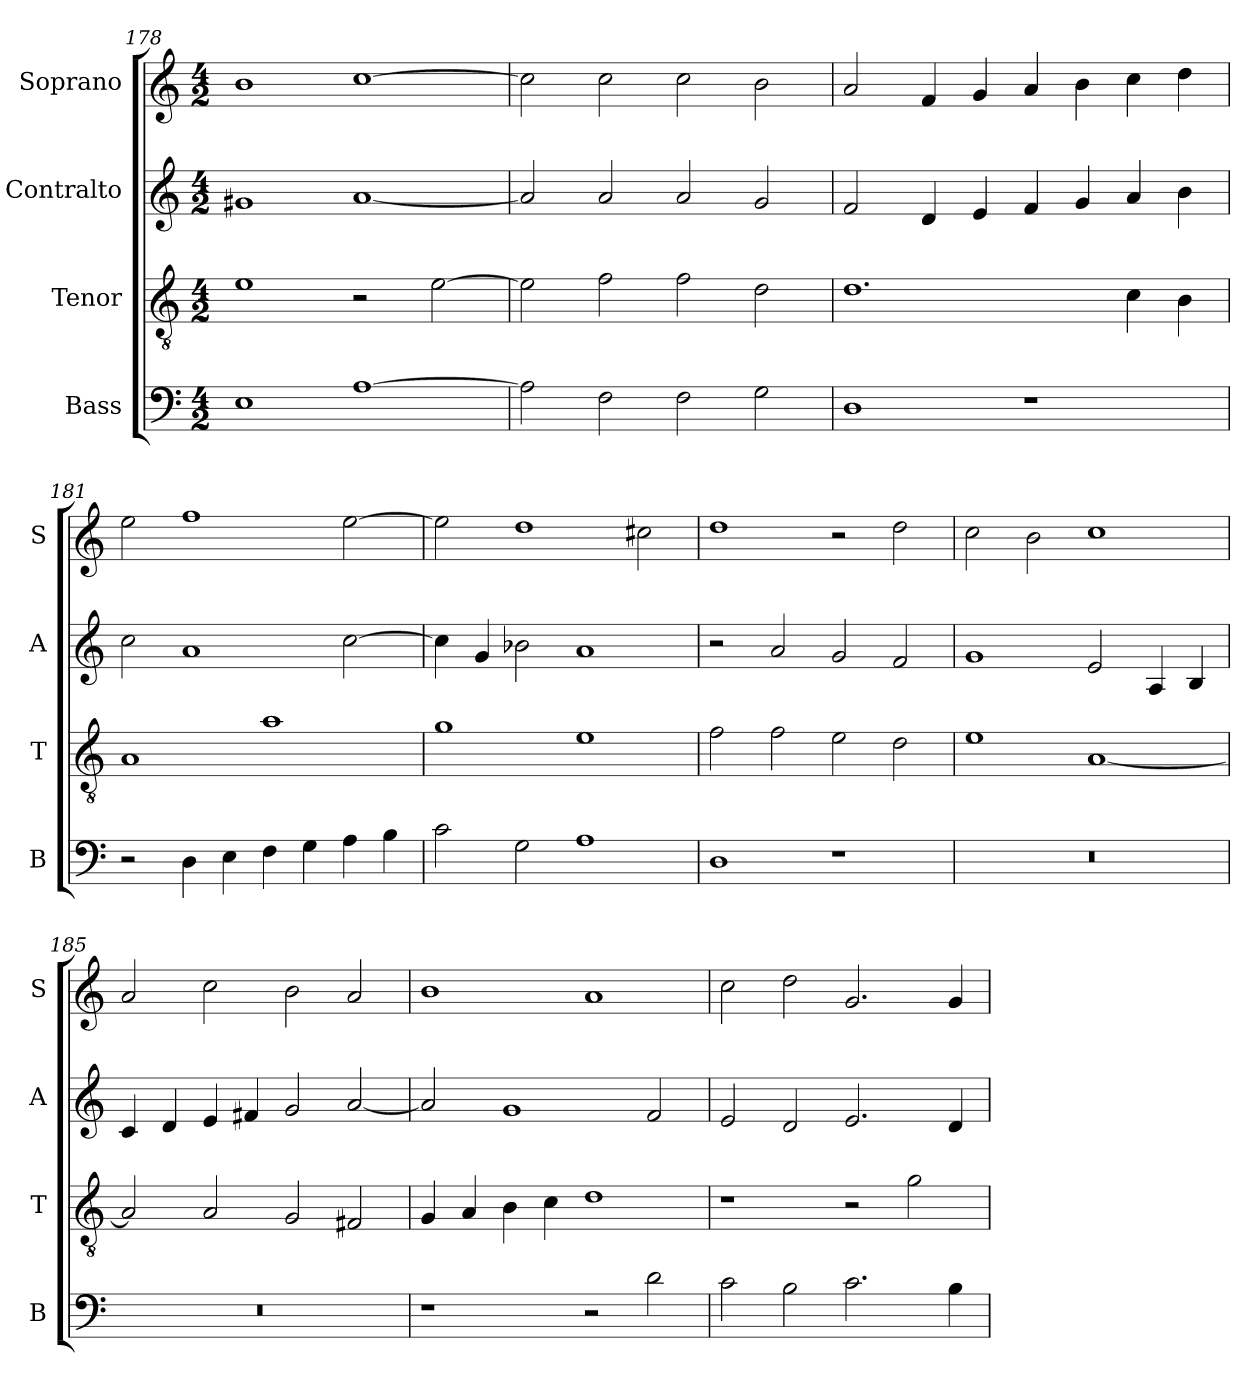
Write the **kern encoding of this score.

**kern	**kern	**kern	**kern
*part4	*part3	*part2	*part1
*staff4	*staff3	*staff2	*staff1
*I"Bass	*I"Tenor	*I"Contralto	*I"Soprano
*I'B	*I'T	*I'A	*I'S
*clefF4	*clefGv2	*clefG2	*clefG2
*k[]	*k[]	*k[]	*k[]
*A:aeo	*A:aeo	*A:aeo	*A:aeo
*M4/2	*M4/2	*M4/2	*M4/2
=178	=178	=178	=178
1E	1e	1g#X	1b
[1A	2r	[1a	[1cc
.	[2e	.	.
=179	=179	=179	=179
2A]	2e]	2a]	2cc]
2F	2f	2a	2cc
2F	2f	2a	2cc
2G	2d	2g	2b
=180	=180	=180	=180
1D	1.d	2f	2a
.	.	4d	4f
.	.	4e	4g
1r	.	4f	4a
.	.	4g	4b
.	4c	4a	4cc
.	4B	4b	4dd
=181	=181	=181	=181
2r	1A	2cc	2ee
4D	.	1a	1ff
4E	.	.	.
4F	1a	.	.
4G	.	.	.
4A	.	[2cc	[2ee
4B	.	.	.
=182	=182	=182	=182
2c	1g	4cc]	2ee]
.	.	4g	.
2G	.	2b-X	1dd
1A	1e	1a	.
.	.	.	2cc#X
=183	=183	=183	=183
1D	2f	2r	1dd
.	2f	2a	.
1r	2e	2g	2r
.	2d	2f	2dd
=184	=184	=184	=184
0r	1e	1g	2cc
.	.	.	2b
.	[1A	2e	1cc
.	.	4A	.
.	.	4B	.
=185	=185	=185	=185
0r	2A]	4c	2a
.	.	4d	.
.	2A	4e	2cc
.	.	4f#X	.
.	2G	2g	2b
.	2F#X	[2a	2a
=186	=186	=186	=186
1r	4G	2a]	1b
.	4A	.	.
.	4B	1g	.
.	4c	.	.
2r	1d	.	1a
2d	.	2f	.
=187	=187	=187	=187
2c	1r	2e	2cc
2B	.	2d	2dd
2.c	2r	2.e	2.g
.	2g	.	.
4B	.	4d	4g
=	=	=	=
*-	*-	*-	*-
